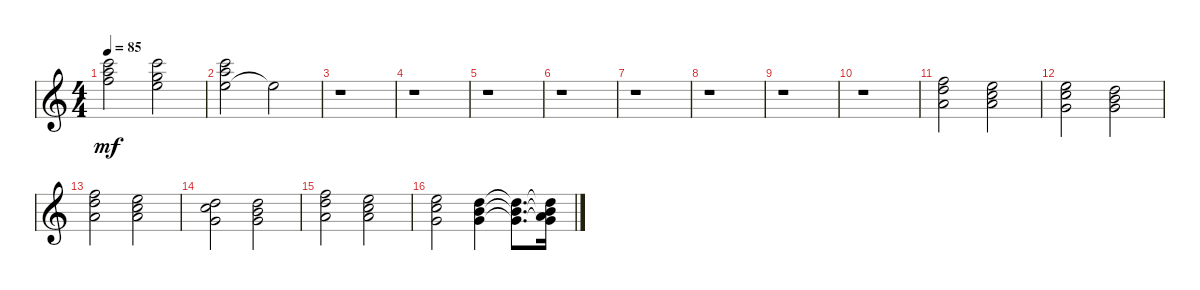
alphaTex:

\track "" {instrument choiraahs}
\staff {score}
\tuning (E4 B3 G3 D3 A2 E2 B1) {hide}
\ts (4 4)
\tempo 85
\clef g2
\ks c
(13.1 22.2 29.3).2{dy mf} (20.1 20.2 21.3).2 |
(12.1 22.2 29.3).2 12.1{t}.2 |
r.1 |
r.1 |
r.1 |
r.1 |
r.1 |
r.1 |
r.1 |
r.1 |
(10.1 10.2 22.3).2 (8.1 10.2 21.3).2 |
(8.1 8.2 21.3).2 (7.1 15.2 12.3).2 |
(10.1 18.2 14.3).2 (8.1 10.2 21.3).2 |
(8.1 8.2 19.3).2 (10.1 8.2 16.3).2 |
(13.1 15.2 14.3).2 (5.1 13.2 21.3).2 |
(8.1 17.2 12.3).2 (3.1 12.2 19.3).4 (3.1{t} 12.2{t} 19.3{t}).8{d} (3.1{t} 12.2{t} 19.3{t} 19.4).16
